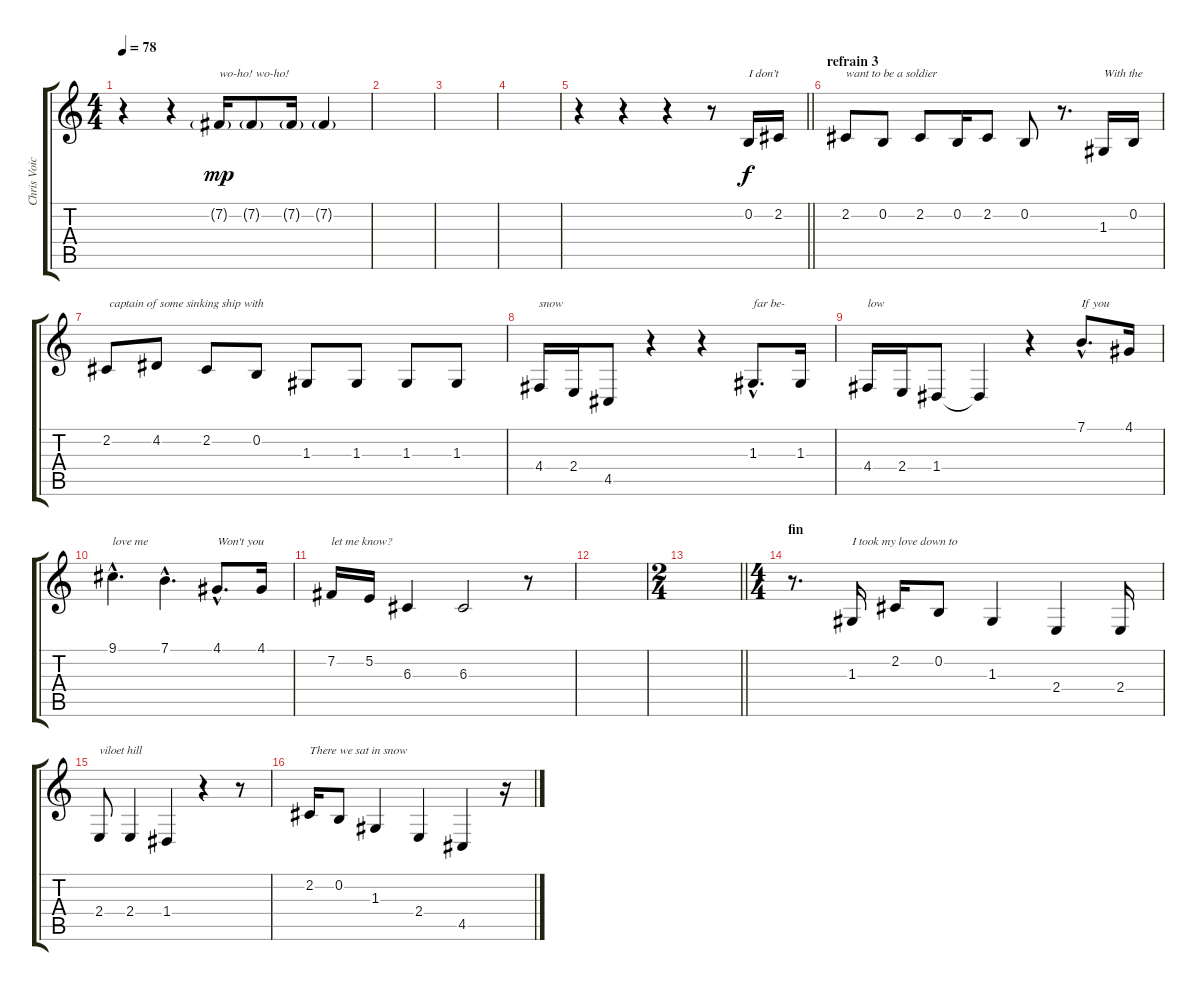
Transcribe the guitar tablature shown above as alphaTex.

\track ("Chris Voice" "Chris Voic") {instrument flute}
\staff {score tabs}
\tuning (E4 B3 G3 D3 A2 E2) {hide}
\ts (4 4)
\tempo 78
\clef g2
\ks c
r.4{dy f} r.4 7.2{g}.16{txt "wo-ho! wo-ho!" dy mp} 7.2{g}.8 7.2{g}.16 7.2{g}.4 |
|
|
|
\barLineRight lightlight
r.4 r.4 r.4 r.8 0.2.16{txt "I don’t" dy f} 2.2.16 |
\section ("" "refrain 3")
2.2.8{txt "want to be a soldier"} 0.2.8 2.2.8 0.2.16 2.2.8 0.2.8 r.8{d} 1.3.16{txt "With the"} 0.2.16 |
2.2.8{txt " captain of some sinking ship with"} 4.2.8 2.2.8 0.2.8 1.3.8 1.3.8 1.3.8 1.3.8 |
4.4.16{txt "snow"} 2.4.16 4.5.8 r.4 r.4 1.3{hac}.8{d txt "far be-"} 1.3.16 |
4.4.16{txt "low "} 2.4.16 1.4.8 1.4{t}.4 r.4 7.1{hac}.8{d txt "If you"} 4.1.16 |
9.1{hac}.4{d txt "love me "} 7.1{hac}.4{d} 4.1{hac}.8{d txt "Won't you"} 4.1.16 |
7.2.16{txt "let me know?"} 5.2.16 6.3.4 6.3.2 r.8 |
|
\ts (2 4)
\barLineRight lightlight
|
\ts (4 4)
\section ("" "fin")
r.8{d} 1.3.16{txt "I took my love down to"} 2.2.16 0.2.8 1.3.4 2.4.4 2.4.16 |
2.4.8{txt "viloet hill"} 2.4.4 1.4.4 r.4 r.8 |
2.2.16{txt "There we sat in snow"} 0.2.8 1.3.4 2.4.4 4.5.4 r.16
